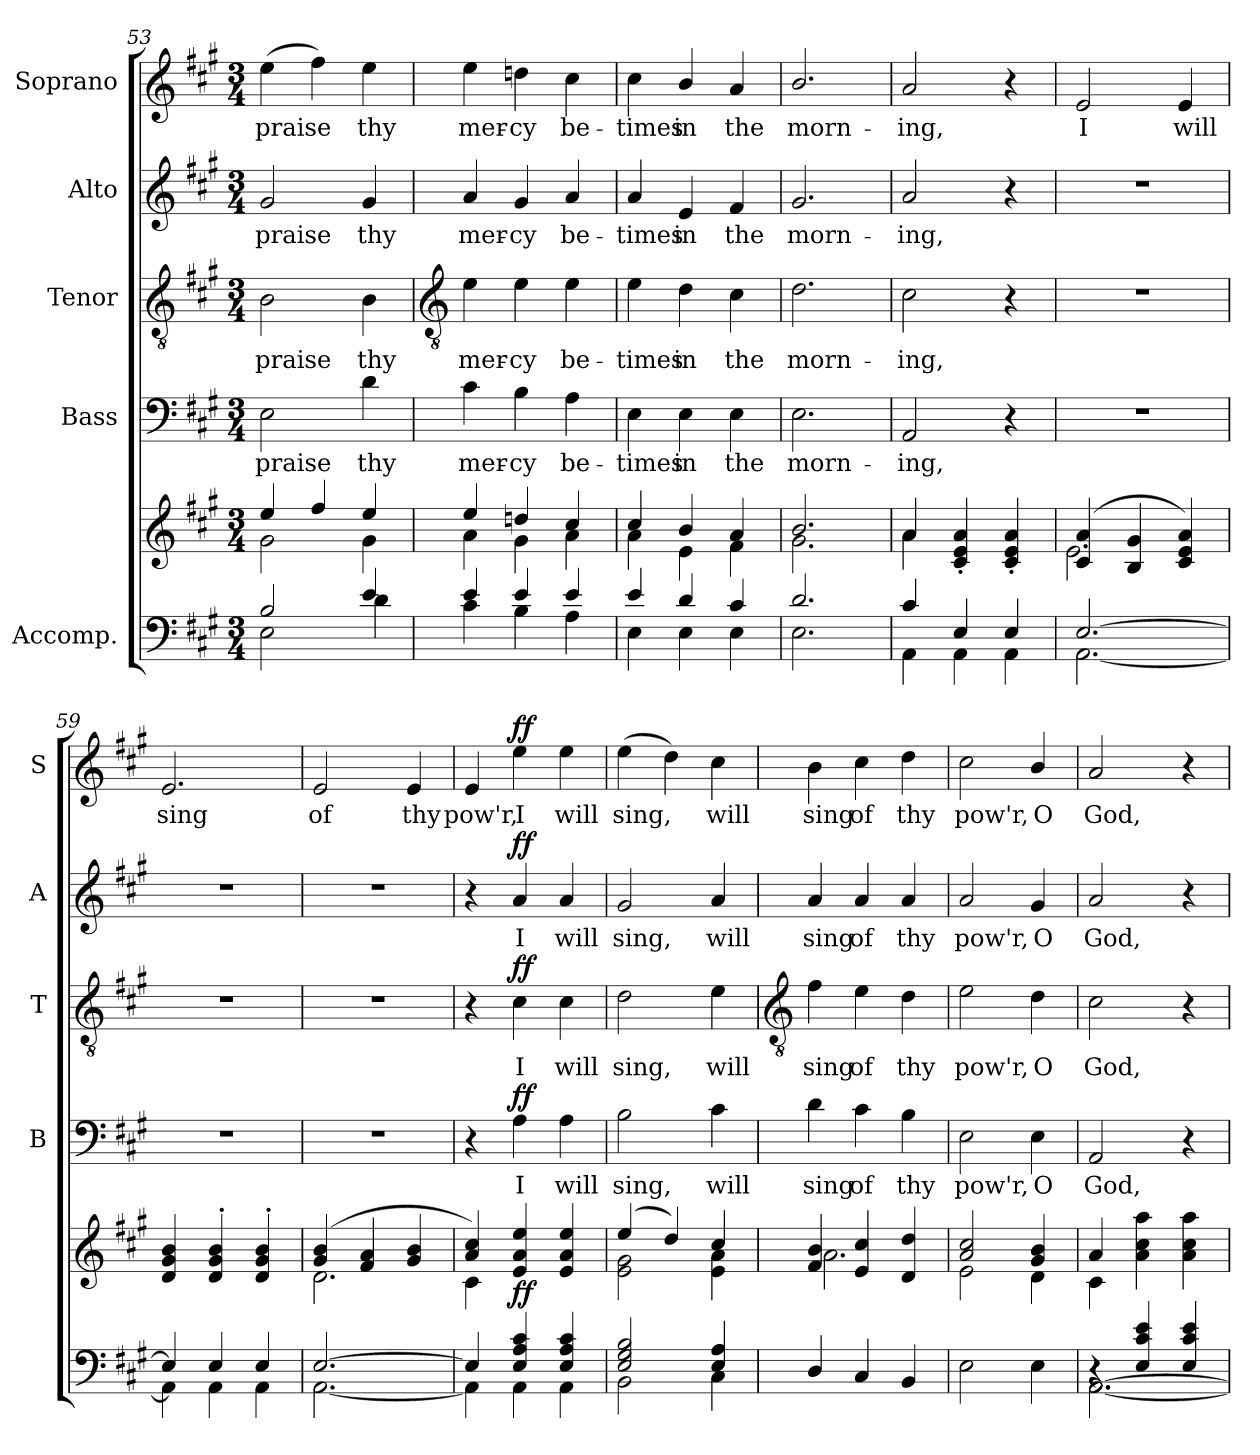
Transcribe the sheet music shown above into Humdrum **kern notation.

**kern	**kern	**dynam	**kern	**text	**dynam	**kern	**text	**dynam	**kern	**text	**dynam	**kern	**text	**dynam
*part5	*part5	*part5	*part4	*part4	*part4	*part3	*part3	*part3	*part2	*part2	*part2	*part1	*part1	*part1
*staff6	*staff5	*staff5/6	*staff4	*staff4	*staff4	*staff3	*staff3	*staff3	*staff2	*staff2	*staff2	*staff1	*staff1	*staff1
*I"Accomp.	*	*	*I"Bass	*	*	*I"Tenor	*	*	*I"Alto	*	*	*I"Soprano	*	*
*	*	*	*I'B	*	*	*I'T	*	*	*I'A	*	*	*I'S	*	*
*clefF4	*clefG2	*	*clefF4	*	*	*clefGv2	*	*	*clefG2	*	*	*clefG2	*	*
*k[f#c#g#]	*k[f#c#g#]	*	*k[f#c#g#]	*	*	*k[f#c#g#]	*	*	*k[f#c#g#]	*	*	*k[f#c#g#]	*	*
*A:	*A:	*	*A:	*	*	*A:	*	*	*A:	*	*	*A:	*	*
*M3/4	*M3/4	*	*M3/4	*	*	*M3/4	*	*	*M3/4	*	*	*M3/4	*	*
=53	=53	=53	=53	=53	=53	=53	=53	=53	=53	=53	=53	=53	=53	=53
*^	*	*	*	*	*	*	*	*	*	*	*	*	*	*
*	*^	*	*	*	*	*	*	*	*	*	*	*	*	*	*
!	!	!LO:N:vis=1	!	!	!	!LO:LY:b	!	!	!LO:LY:b	!	!	!LO:LY:b	!	!	!LO:LY:b	!
*	*	*	*^	*	*	*	*	*	*	*	*	*	*	*	*	*
2B/	2E\	2.ryy	4ee/	2g#\	.	2E	praise	.	2B\	praise	.	2g#	praise	.	(>4ee	praise	.
.	.	.	4ff#/	.	.	.	.	.	.	.	.	.	.	.	4ff#)	.	.
!	!	!	!	!	!	!	!LO:LY:b	!	!	!LO:LY:b	!	!	!LO:LY:b	!	!	!LO:LY:b	!
4e/	4d\	.	4ee/	4g#\	.	4d	thy	.	4B\	thy	.	4g#	thy	.	4ee	thy	.
!!LO:LB:g=z
=54	=54	=54	=54	=54	=54	=54	=54	=54	=54	=54	=54	=54	=54	=54	=54	=54	=54
*	*	*	*	*	*	*	*	*	*clefGv2	*	*	*	*	*	*	*	*
!	!	!LO:N:vis=1	!	!	!	!	!LO:LY:b	!	!	!LO:LY:b	!	!	!LO:LY:b	!	!	!LO:LY:b	!
4e/	4c#\	2.ryy	4ee/	4a\	.	4c#	mer-	.	4e	mer-	.	4a	mer-	.	4ee	mer-	.
!	!	!	!	!	!	!	!LO:LY:b	!	!	!LO:LY:b	!	!	!LO:LY:b	!	!	!LO:LY:b	!
4e/	4B\	.	4ddn/	4g#\	.	4B	-cy	.	4e	-cy	.	4g#	-cy	.	4ddn	-cy	.
!	!	!	!	!	!	!	!LO:LY:b	!	!	!LO:LY:b	!	!	!LO:LY:b	!	!	!LO:LY:b	!
4e/	4A\	.	4cc#/	4a\	.	4A	be-	.	4e	be-	.	4a	be-	.	4cc#	be-	.
=55	=55	=55	=55	=55	=55	=55	=55	=55	=55	=55	=55	=55	=55	=55	=55	=55	=55
!	!	!LO:N:vis=1	!	!	!	!	!LO:LY:b	!	!	!LO:LY:b	!	!	!LO:LY:b	!	!	!LO:LY:b	!
4e/	4E\	2.ryy	4cc#/	4a\	.	4E	-times	.	4e	-times	.	4a	-times	.	4cc#	-times	.
!	!	!	!	!	!	!	!LO:LY:b	!	!	!LO:LY:b	!	!	!LO:LY:b	!	!	!LO:LY:b	!
4d/	4E\	.	4b/	4e\	.	4E	in	.	4d	in	.	4e	in	.	4b/	in	.
!	!	!	!	!	!	!	!LO:LY:b	!	!	!LO:LY:b	!	!	!LO:LY:b	!	!	!LO:LY:b	!
4c#/	4E\	.	4a/	4f#\	.	4E	the	.	4c#	the	.	4f#	the	.	4a	the	.
=56	=56	=56	=56	=56	=56	=56	=56	=56	=56	=56	=56	=56	=56	=56	=56	=56	=56
!	!	!LO:N:vis=1	!	!	!	!	!LO:LY:b	!	!	!LO:LY:b	!	!	!LO:LY:b	!	!	!LO:LY:b	!
2.d/	2.E\	2.ryy	2.b/	2.g#\	.	2.E	morn-	.	2.d	morn-	.	2.g#	morn-	.	2.b/	morn-	.
=57	=57	=57	=57	=57	=57	=57	=57	=57	=57	=57	=57	=57	=57	=57	=57	=57	=57
!	!	!LO:N:vis=1	!	!	!	!	!LO:LY:b	!	!	!LO:LY:b	!	!	!LO:LY:b	!	!	!LO:LY:b	!
4c#/	4AA\	2.ryy	4a/	4a\	.	2AA	-ing,	.	2c#	-ing,	.	2a	-ing,	.	2a	-ing,	.
4E/	4AA\	.	4c#/' 4e/' 4a/'	4ryy	.	.	.	.	.	.	.	.	.	.	.	.	.
4E/	4AA\	.	4c#/' 4e/' 4a/'	4ryy	.	4r	.	.	4r	.	.	4r	.	.	4r	.	.
=58	=58	=58	=58	=58	=58	=58	=58	=58	=58	=58	=58	=58	=58	=58	=58	=58	=58
!	!	!LO:N:vis=1	!	!	!	!LO:N:vis=1	!	!	!LO:N:vis=1	!	!	!LO:N:vis=1	!	!	!	!LO:LY:b	!
[2.E/	[2.AA\	2.ryy	(>4c#/ 4a/	2.e\	.	2.r	.	.	2.r	.	.	2.r	.	.	2e	I	.
.	.	.	4B/ 4g#/	.	.	.	.	.	.	.	.	.	.	.	.	.	.
!	!	!	!	!	!	!	!	!	!	!	!	!	!	!	!	!LO:LY:b	!
.	.	.	4c#/ 4e/ 4a/)	.	.	.	.	.	.	.	.	.	.	.	4e	will	.
=59	=59	=59	=59	=59	=59	=59	=59	=59	=59	=59	=59	=59	=59	=59	=59	=59	=59
!	!	!LO:N:vis=1	!	!LO:N:vis=1	!	!LO:N:vis=1	!	!	!LO:N:vis=1	!	!	!LO:N:vis=1	!	!	!	!LO:LY:b	!
4E/]	4AA\]	2.ryy	4d/ 4g#/ 4b/	2.ryy	.	2.r	.	.	2.r	.	.	2.r	.	.	2.e	sing	.
4E/	4AA\	.	4d/' 4g#/' 4b/'	.	.	.	.	.	.	.	.	.	.	.	.	.	.
4E/	4AA\	.	4d/' 4g#/' 4b/'	.	.	.	.	.	.	.	.	.	.	.	.	.	.
=60	=60	=60	=60	=60	=60	=60	=60	=60	=60	=60	=60	=60	=60	=60	=60	=60	=60
!	!	!LO:N:vis=1	!	!	!	!LO:N:vis=1	!	!	!LO:N:vis=1	!	!	!LO:N:vis=1	!	!	!	!LO:LY:b	!
[2.E/	[2.AA\	2.ryy	(>4g#/ 4b/	2.d\	.	2.r	.	.	2.r	.	.	2.r	.	.	2e	of	.
.	.	.	4f#/ 4a/	.	.	.	.	.	.	.	.	.	.	.	.	.	.
!	!	!	!	!	!	!	!	!	!	!	!	!	!	!	!	!LO:LY:b	!
.	.	.	4g#/ 4b/	.	.	.	.	.	.	.	.	.	.	.	4e	thy	.
=61	=61	=61	=61	=61	=61	=61	=61	=61	=61	=61	=61	=61	=61	=61	=61	=61	=61
!	!	!LO:N:vis=1	!	!	!	!	!	!	!	!	!	!	!	!	!	!LO:LY:b	!
4E/]	4AA\]	2.ryy	4a/ 4cc#/)	4c#\	.	4r	.	.	4r	.	.	4r	.	.	4e	pow'r,	.
!	!	!	!	!	!LO:DY:b	!	!LO:LY:b	!LO:DY:b	!	!LO:LY:b	!LO:DY:b	!	!LO:LY:b	!LO:DY:b	!	!LO:LY:b	!LO:DY:b
4E/ 4A/ 4c#/	4AA\	.	4e/ 4a/ 4ee/	4ryy	ff	4A	I	ff	4c#	I	ff	4a	I	ff	4ee	I	ff
!	!	!	!	!	!	!	!LO:LY:b	!	!	!LO:LY:b	!	!	!LO:LY:b	!	!	!LO:LY:b	!
4E/ 4A/ 4c#/	4AA\	.	4e/ 4a/ 4ee/	4ryy	.	4A	will	.	4c#	will	.	4a	will	.	4ee	will	.
=62	=62	=62	=62	=62	=62	=62	=62	=62	=62	=62	=62	=62	=62	=62	=62	=62	=62
!	!	!LO:N:vis=1	!	!	!	!	!LO:LY:b	!	!	!LO:LY:b	!	!	!LO:LY:b	!	!	!LO:LY:b	!
2E/ 2G#/ 2B/	2BB\	2.ryy	(>4ee/	2e\ 2g#\	.	2B	sing,	.	2d	sing,	.	2g#	sing,	.	(>4ee	sing,	.
.	.	.	4dd/)	.	.	.	.	.	.	.	.	.	.	.	4dd)	.	.
!	!	!	!	!	!	!	!LO:LY:b	!	!	!LO:LY:b	!	!	!LO:LY:b	!	!	!LO:LY:b	!
4E/ 4A/	4C#\	.	4cc#/	4e\ 4a\	.	4c#	will	.	4e	will	.	4a	will	.	4cc#	will	.
!!LO:LB:g=z
=63	=63	=63	=63	=63	=63	=63	=63	=63	=63	=63	=63	=63	=63	=63	=63	=63	=63
*	*	*	*	*	*	*	*	*	*clefGv2	*	*	*	*	*	*	*	*
!LO:N:vis=1	!	!LO:N:vis=1	!	!	!	!	!LO:LY:b	!	!	!LO:LY:b	!	!	!LO:LY:b	!	!	!LO:LY:b	!
2.ryy	4D/	2.ryy	4f#/ 4b/	2.a\	.	4d	sing	.	4f#	sing	.	4a	sing	.	4b	sing	.
!	!	!	!	!	!	!	!LO:LY:b	!	!	!LO:LY:b	!	!	!LO:LY:b	!	!	!LO:LY:b	!
.	4C#/	.	4e/ 4cc#/	.	.	4c#	of	.	4e	of	.	4a	of	.	4cc#	of	.
!	!	!	!	!	!	!	!LO:LY:b	!	!	!LO:LY:b	!	!	!LO:LY:b	!	!	!LO:LY:b	!
.	4BB/	.	4d/ 4dd/	.	.	4B	thy	.	4d	thy	.	4a	thy	.	4dd	thy	.
=64	=64	=64	=64	=64	=64	=64	=64	=64	=64	=64	=64	=64	=64	=64	=64	=64	=64
!LO:N:vis=1	!	!LO:N:vis=1	!	!	!	!	!LO:LY:b	!	!	!LO:LY:b	!	!	!LO:LY:b	!	!	!LO:LY:b	!
2.ryy	2E\	2.ryy	2a/ 2cc#/	2e\	.	2E	pow'r,	.	2e	pow'r,	.	2a	pow'r,	.	2cc#	pow'r,	.
!	!	!	!	!	!	!	!LO:LY:b	!	!	!LO:LY:b	!	!	!LO:LY:b	!	!	!LO:LY:b	!
.	4E\	.	4g#/ 4b/	4d\	.	4E	O	.	4d	O	.	4g#	O	.	4b/	O	.
=65	=65	=65	=65	=65	=65	=65	=65	=65	=65	=65	=65	=65	=65	=65	=65	=65	=65
!	!	!	!	!	!	!	!LO:LY:b	!	!	!LO:LY:b	!	!	!LO:LY:b	!	!	!LO:LY:b	!
4r	[2.AA\	[2.AA\	4a/	4c#\	.	2AA	God,	.	2c#	God,	.	2a	God,	.	2a	God,	.
4E/ 4c#/ 4e/	.	.	4ryy	4a\ 4cc#\ 4aa\	.	.	.	.	.	.	.	.	.	.	.	.	.
4E/ 4c#/ 4e/	.	.	4ryy	4a\ 4cc#\ 4aa\	.	4r	.	.	4r	.	.	4r	.	.	4r	.	.
*v	*v	*v	*	*	*	*	*	*	*	*	*	*	*	*	*	*	*
*	*v	*v	*	*	*	*	*	*	*	*	*	*	*	*	*
=	=	=	=	=	=	=	=	=	=	=	=	=	=	=
*-	*-	*-	*-	*-	*-	*-	*-	*-	*-	*-	*-	*-	*-	*-
